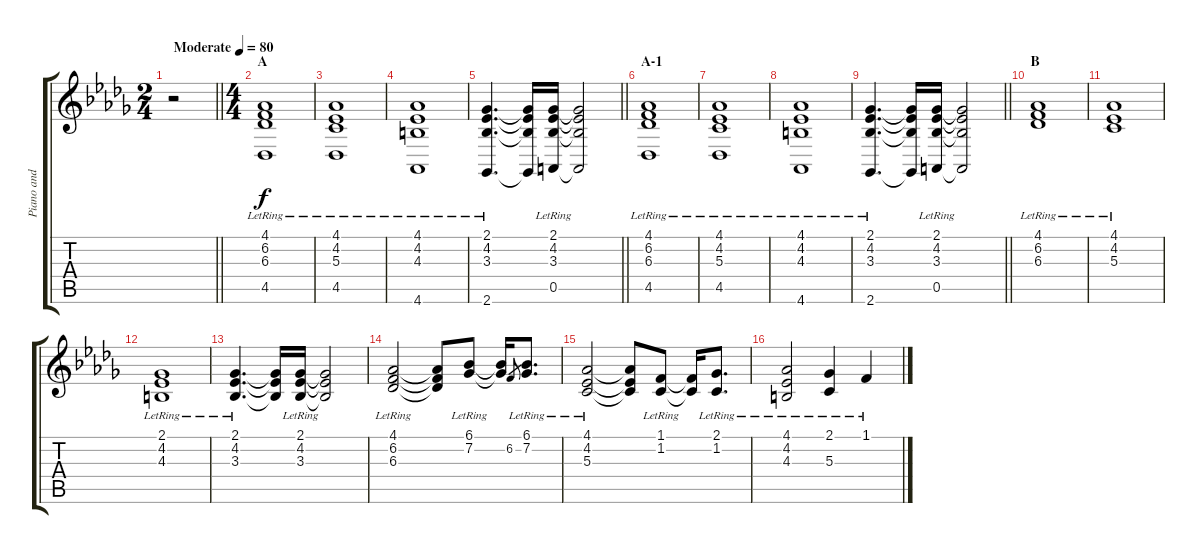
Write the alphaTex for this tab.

\track ("Piano and others" "Piano and ") {instrument electricpiano1}
\staff {score tabs}
\tuning (E4 B3 G3 D3 A2 E2) {hide}
\ts (2 4)
\tempo (80 "Moderate")
\clef g2
\barLineRight lightlight
\ks db
r.2{dy f instrument electricpiano1} |
\ts (4 4)
\section ("" "A")
(4.1{lr} 6.2{lr} 6.3{lr} 4.5{lr}).1 |
(4.1{lr} 4.2{lr} 5.3{lr} 4.5{lr}).1 |
(4.1{lr} 4.2{lr} 4.3{lr} 4.6{lr}).1 |
\barLineRight lightlight
(2.1{lr} 4.2{lr} 3.3{lr} 2.6{lr}).4{d} (2.1{t} 4.2{t} 3.3{t} 2.6{t}).16 (2.1{lr} 4.2{lr} 3.3{lr} 0.5{lr}).16 (2.1{t} 4.2{t} 3.3{t} 0.5{t}).2 |
\section ("" "A-1")
(4.1{lr} 6.2{lr} 6.3{lr} 4.5{lr}).1 |
(4.1{lr} 4.2{lr} 5.3{lr} 4.5{lr}).1 |
(4.1{lr} 4.2{lr} 4.3{lr} 4.6{lr}).1 |
\barLineRight lightlight
(2.1{lr} 4.2{lr} 3.3{lr} 2.6{lr}).4{d} (2.1{t} 4.2{t} 3.3{t} 2.6{t}).16 (2.1{lr} 4.2{lr} 3.3{lr} 0.5{lr}).16 (2.1{t} 4.2{t} 3.3{t} 0.5{t}).2 |
\section ("" "B")
(4.1{lr} 6.2{lr} 6.3{lr}).1 |
(4.1{lr} 4.2{lr} 5.3{lr}).1 |
(2.1{lr} 4.2{lr} 4.3{lr}).1 |
(2.1{lr} 4.2{lr} 3.3{lr}).4{d} (2.1{t} 4.2{t} 3.3{t}).16 (2.1{lr} 4.2{lr} 3.3{lr}).16 (2.1{t} 4.2{t} 3.3{t}).2 |
(4.1{lr} 6.2{lr} 6.3{lr}).2 (4.1{t} 6.2{t} 6.3{t}).8 (6.1{lr} 7.2{lr}).8 (6.1{t} 7.2{t}).16 6.2.8{gr} (6.1{lr} 7.2{lr}).8{d} |
(4.1{lr} 4.2{lr} 5.3{lr}).2 (4.1{t} 4.2{t} 5.3{t}).8 (1.1{lr} 1.2{lr}).8 (1.1{t} 1.2{t}).16 (2.1{lr} 1.2{lr}).8{d} |
(4.1{lr} 4.2{lr} 4.3{lr}).2 (2.1{lr} 5.3{lr}).4 1.1{lr}.4
